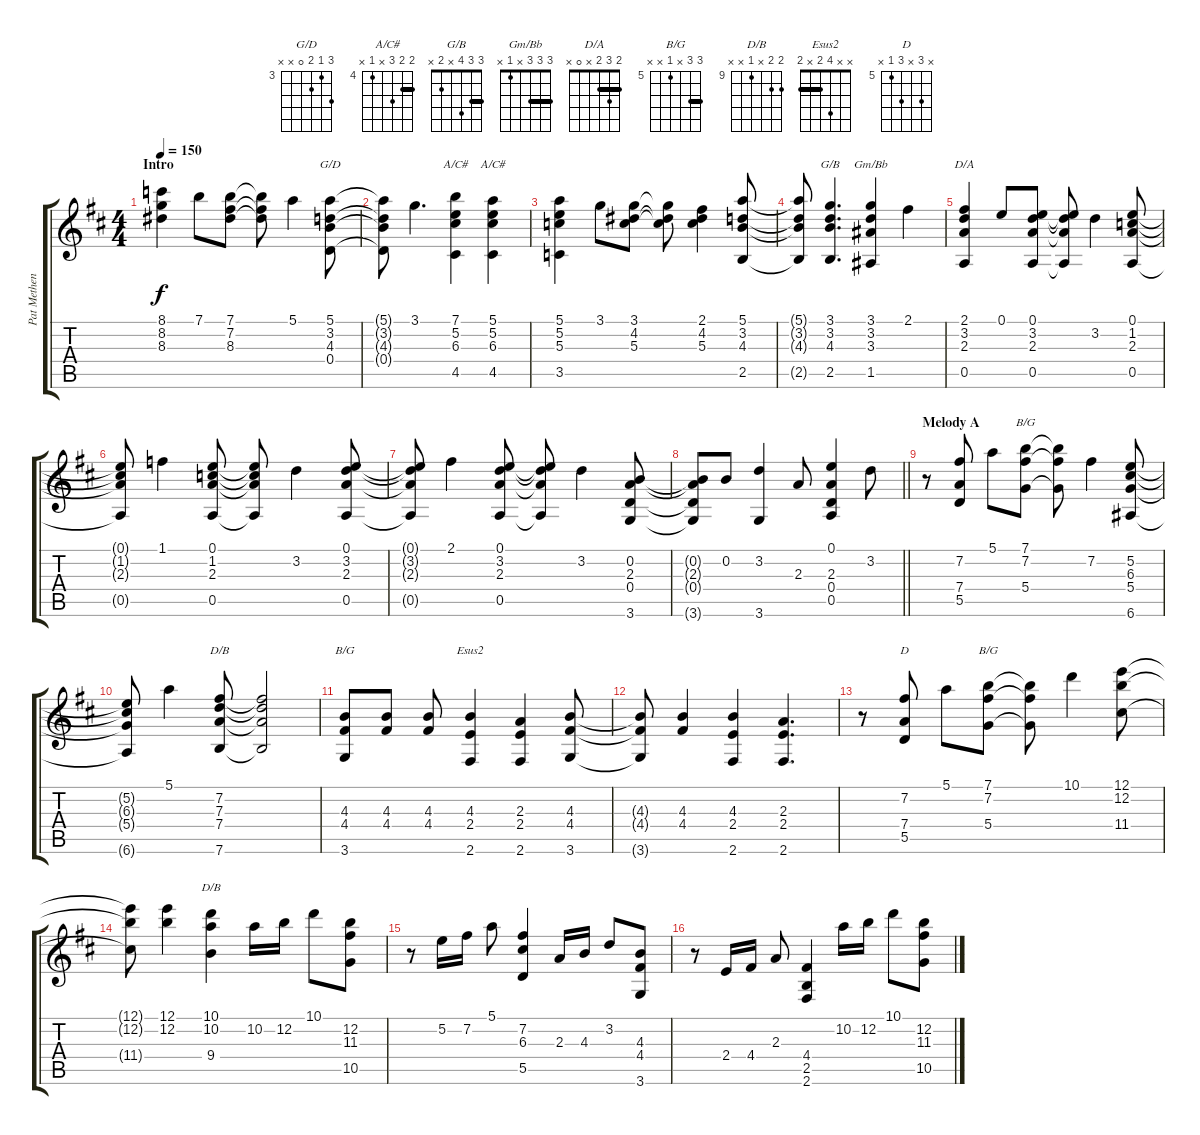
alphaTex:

\track ("Pat Metheny" "Pat Methen") {instrument electricguitarjazz}
\staff {score tabs}
\tuning (E4 B3 G3 D3 A2 E2) {hide}
\chord ("G/D" 5 3 4 0 x x) {firstfret 3}
\chord ("A/C#" 7 5 6 x 4 x) {firstfret 4}
\chord ("A/C#" 5 5 6 x 4 x) {firstfret 4 barre 5}
\chord ("G/B" 3 3 4 x 2 x) {barre 3}
\chord ("Gm/Bb" 3 3 3 x 1 x) {barre 3}
\chord ("D/A" 2 3 2 x 0 x) {barre 2}
\chord ("B/G" 7 7 x 5 x x) {firstfret 5 barre 5}
\chord ("D/B" x 7 7 7 x 7) {firstfret 7 barre 7}
\chord ("B/G" x x 4 4 x 3)
\chord ("Esus2" x x 4 2 x 2) {barre 2}
\chord ("D" x 7 x 7 5 x) {firstfret 5 barre 5}
\chord ("B/G" 7 7 x 5 x x) {firstfret 5 barre (5 7)}
\chord ("D/B" 10 10 x 9 x x) {firstfret 9}
\ts (4 4)
\section ("" "Intro")
\tempo 150
\clef g2
\ks d
(8.1 8.2 8.3).4{dy f instrument electricguitarjazz} 7.1.8 (7.1 7.2 8.3).8 (7.1{t} 7.2{t} 8.3{t}).8 5.1.4 (5.1 3.2 4.3 0.4).8{ch "G/D"} |
(5.1{t} 3.2{t} 4.3{t} 0.4{t}).8 3.1.4{d} (7.1 5.2 6.3 4.5).4{ch "A/C#"} (5.1 5.2 6.3 4.5).4{ch "A/C#"} |
(5.1 5.2 5.3 3.5).4 3.1.8 (3.1 4.2 5.3).8 (3.1{t} 4.2{t} 5.3{t}).8 (2.1 4.2 5.3).4 (5.1 3.2 4.3 2.5).8 |
(5.1{t} 3.2{t} 4.3{t} 2.5{t}).8 (3.1 3.2 4.3 2.5).4{d ch "G/B"} (3.1 3.2 3.3 1.5).4{ch "Gm/Bb"} 2.1.4 |
(2.1 3.2 2.3 0.5).4{ch "D/A"} 0.1.8 (0.1 3.2 2.3 0.5).8 (0.1{t} 3.2{t} 2.3{t} 0.5{t}).8 3.2.4 (0.1 1.2 2.3 0.5).8 |
(0.1{t} 1.2{t} 2.3{t} 0.5{t}).8 1.1.4 (0.1 1.2 2.3 0.5).8 (0.1{t} 1.2{t} 2.3{t} 0.5{t}).8 3.2.4 (0.1 3.2 2.3 0.5).8 |
(0.1{t} 3.2{t} 2.3{t} 0.5{t}).8 2.1.4 (0.1 3.2 2.3 0.5).8 (0.1{t} 3.2{t} 2.3{t} 0.5{t}).8 3.2.4 (0.2 2.3 0.4 3.6).8 |
\barLineRight lightlight
(0.2{t} 2.3{t} 0.4{t} 3.6{t}).8 0.2.8 (3.2 3.6).4 2.3.8 (0.1 2.3 0.4 0.5).4 3.2.8 |
\section ("" "Melody A")
r.8 (7.2 7.4 5.5).8 5.1.8 (7.1 7.2 5.4).8{ch "B/G"} (7.1{t} 7.2{t} 5.4{t}).8 7.2.4 (5.2 6.3 5.4 6.6).8 |
(5.2{t} 6.3{t} 5.4{t} 6.6{t}).8 5.1.4 (7.2 7.3 7.4 7.6).8{ch "D/B"} (7.2{t} 7.3{t} 7.4{t} 7.6{t}).2 |
(4.3 4.4 3.6).8{ch "B/G"} (4.3 4.4).8 (4.3 4.4).8 (4.3 2.4 2.6).4{ch "Esus2"} (2.3 2.4 2.6).4 (4.3 4.4 3.6).8 |
(4.3{t} 4.4{t} 3.6{t}).8 (4.3 4.4).4 (4.3 2.4 2.6).4 (2.3 2.4 2.6).4{d} |
r.8 (7.2 7.4 5.5).8{ch "D"} 5.1.8 (7.1 7.2 5.4).8{ch "B/G"} (7.1{t} 7.2{t} 5.4{t}).8 10.1.4 (12.1 12.2 11.4).8 |
(12.1{t} 12.2{t} 11.4{t}).8 (12.1 12.2).4 (10.1 10.2 9.4).4{ch "D/B"} 10.2.16 12.2.16 10.1.8 (12.2 11.3 10.5).8 |
r.8 5.2.16 7.2.16 5.1.8 (7.2 6.3 5.5).4 2.3.16 4.3.16 3.2.8 (4.3 4.4 3.6).8 |
r.8 2.4.16 4.4.16 2.3.8 (4.4 2.5 2.6).4 10.2.16 12.2.16 10.1.8 (12.2 11.3 10.5).8
